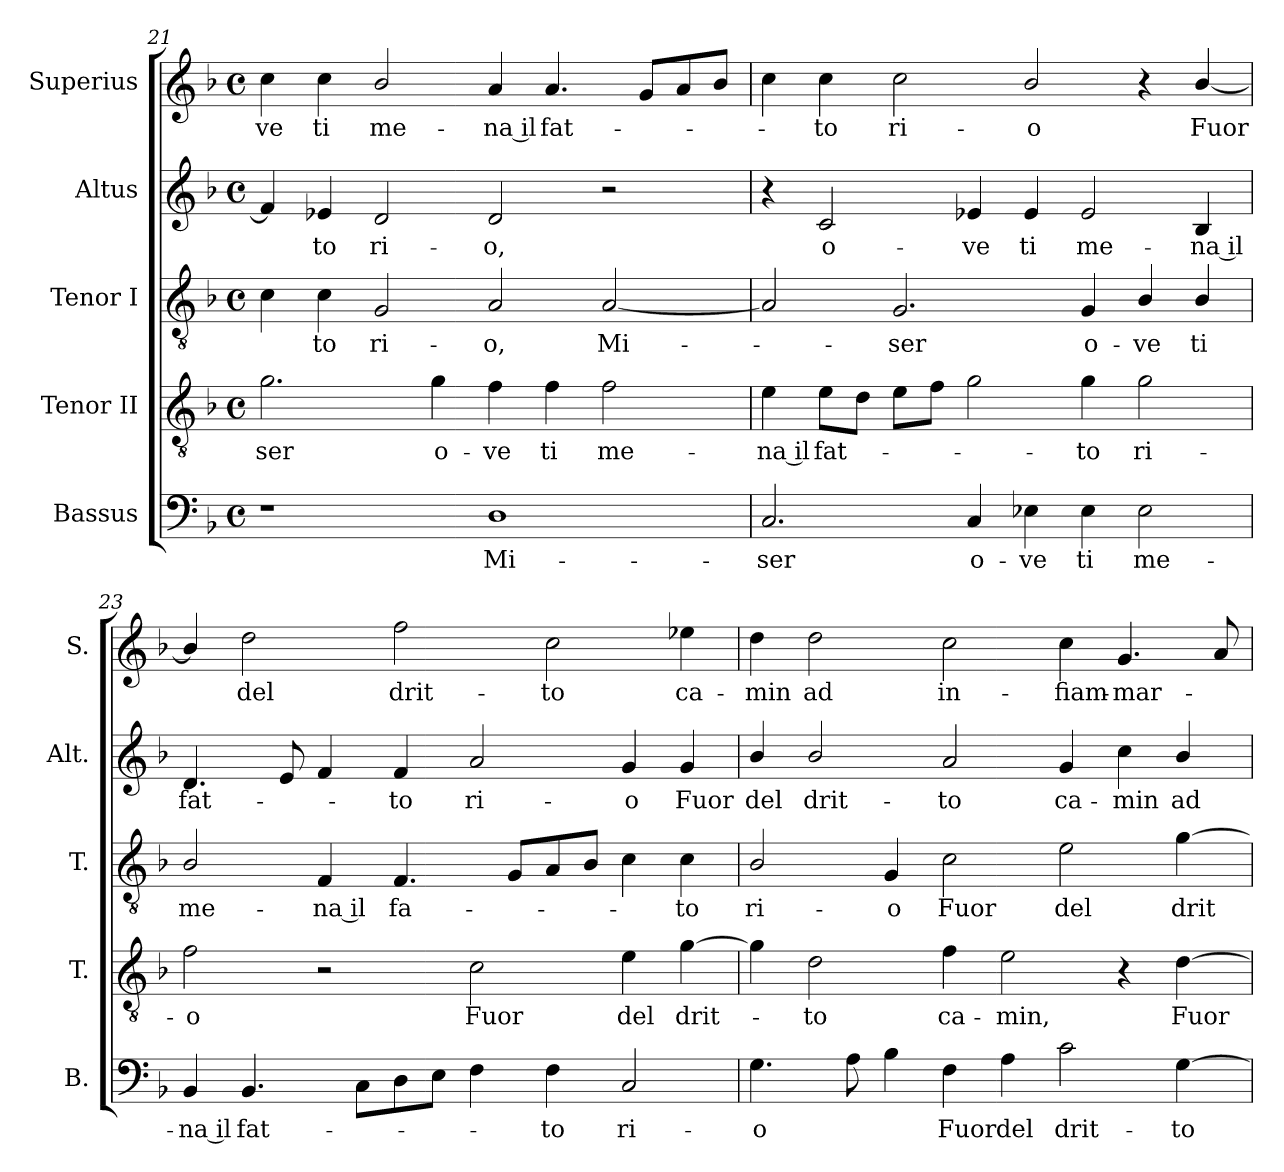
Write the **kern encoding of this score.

**kern	**text	**kern	**text	**kern	**text	**kern	**text	**kern	**text
*part5	*part5	*part4	*part4	*part3	*part3	*part2	*part2	*part1	*part1
*staff5	*staff5	*staff4	*staff4	*staff3	*staff3	*staff2	*staff2	*staff1	*staff1
*I"Bassus	*	*I"Tenor II	*	*I"Tenor I	*	*I"Altus	*	*I"Superius	*
*I'B.	*	*I'T.	*	*I'T.	*	*I'Alt.	*	*I'S.	*
*clefF4	*	*clefGv2	*	*clefGv2	*	*clefG2	*	*clefG2	*
*	*	*ITrd7c12	*	*ITrd7c12	*	*	*	*	*
*k[b-]	*	*k[b-]	*	*k[b-]	*	*k[b-]	*	*k[b-]	*
*F:	*	*F:	*	*F:	*	*F:	*	*F:	*
*M4/4	*	*M4/4	*	*M4/4	*	*M4/4	*	*M4/4	*
*met(c)	*	*met(c)	*	*met(c)	*	*met(c)	*	*met(c)	*
=21	=21	=21	=21	=21	=21	=21	=21	=21	=21
!	!	!	!LO:LY:b:color=#000000	!	!	!	!	!	!
!	!	!	!	!	!	!	!	!	!LO:LY:b:color=#000000
1r	.	2.Gi\	-ser	4Ci\	.	4fi/]	.	4cci\	-ve
!	!	!	!	!	!LO:LY:b:color=#000000	!	!	!	!
!	!	!	!	!	!	!	!LO:LY:b:color=#000000	!	!
!	!	!	!	!	!	!	!	!	!LO:LY:b:color=#000000
.	.	.	.	4Ci\	-to	4e-Xi/	-to	4cci\	ti
!	!	!	!	!	!LO:LY:b:color=#000000	!	!	!	!
!	!	!	!	!	!	!	!LO:LY:b:color=#000000	!	!
!	!	!	!	!	!	!	!	!	!LO:LY:b:color=#000000
.	.	.	.	2GGi/	ri-	2di/	ri-	2b-i/	me-
!	!	!	!LO:LY:b:color=#000000	!	!	!	!	!	!
.	.	4Gi\	o-	.	.	.	.	.	.
!	!LO:LY:b:color=#000000	!	!	!	!	!	!	!	!
!	!	!	!LO:LY:b:color=#000000	!	!	!	!	!	!
!	!	!	!	!	!LO:LY:b:color=#000000	!	!	!	!
!	!	!	!	!	!	!	!LO:LY:b:color=#000000	!	!
!	!	!	!	!	!	!	!	!	!LO:LY:b:color=#000000
1Di	Mi-	4Fi\	-ve	2AAi/	-o,	2di/	-o,	4ai/	-na il
!	!	!	!LO:LY:b:color=#000000	!	!	!	!	!	!
!	!	!	!	!	!	!	!	!	!LO:LY:b:color=#000000
.	.	4Fi\	ti	.	.	.	.	4.ai/	fat-
!	!	!	!LO:LY:b:color=#000000	!	!	!	!	!	!
!	!	!	!	!	!LO:LY:b:color=#000000	!	!	!	!
.	.	2Fi\	me-	[<2AAi/	Mi-	2r	.	.	.
.	.	.	.	.	.	.	.	8gi/L	.
.	.	.	.	.	.	.	.	8ai/	.
.	.	.	.	.	.	.	.	8b-i/J	.
!!LO:PB:g=z
=22	=22	=22	=22	=22	=22	=22	=22	=22	=22
!	!LO:LY:b:color=#000000	!	!	!	!	!	!	!	!
!	!	!	!LO:LY:b:color=#000000	!	!	!	!	!	!
2.Ci/	-ser	4Ei\	-na il	2AAi/]	.	4r	.	4cci\	.
!	!	!	!LO:LY:b:color=#000000	!	!	!	!	!	!
!	!	!	!	!	!	!	!LO:LY:b:color=#000000	!	!
!	!	!	!	!	!	!	!	!	!LO:LY:b:color=#000000
.	.	8Ei\L	fat-	.	.	2ci/	o-	4cci\	-to
.	.	8Di\J	.	.	.	.	.	.	.
!	!	!	!	!	!LO:LY:b:color=#000000	!	!	!	!
!	!	!	!	!	!	!	!	!	!LO:LY:b:color=#000000
.	.	8Ei\L	.	2.GGi/	-ser	.	.	2cci\	ri-
.	.	8Fi\J	.	.	.	.	.	.	.
!	!LO:LY:b:color=#000000	!	!	!	!	!	!	!	!
!	!	!	!	!	!	!	!LO:LY:b:color=#000000	!	!
4Ci/	o-	2Gi\	.	.	.	4e-Xi/	-ve	.	.
!	!LO:LY:b:color=#000000	!	!	!	!	!	!	!	!
!	!	!	!	!	!	!	!LO:LY:b:color=#000000	!	!
!	!	!	!	!	!	!	!	!	!LO:LY:b:color=#000000
4E-Xi\	-ve	.	.	.	.	4e-i/	ti	2b-i/	-o
!	!LO:LY:b:color=#000000	!	!	!	!	!	!	!	!
!	!	!	!LO:LY:b:color=#000000	!	!	!	!	!	!
!	!	!	!	!	!LO:LY:b:color=#000000	!	!	!	!
!	!	!	!	!	!	!	!LO:LY:b:color=#000000	!	!
4E-i\	ti	4Gi\	-to	4GGi/	o-	2e-i/	me-	.	.
!	!LO:LY:b:color=#000000	!	!	!	!	!	!	!	!
!	!	!	!LO:LY:b:color=#000000	!	!	!	!	!	!
!	!	!	!	!	!LO:LY:b:color=#000000	!	!	!	!
2E-i\	me-	2Gi\	ri-	4BB-i/	-ve	.	.	4r	.
!	!	!	!	!	!LO:LY:b:color=#000000	!	!	!	!
!	!	!	!	!	!	!	!LO:LY:b:color=#000000	!	!
!	!	!	!	!	!	!	!	!	!LO:LY:b:color=#000000
.	.	.	.	4BB-i/	ti	4B-i/	-na il	[<4b-i/	Fuor
=23	=23	=23	=23	=23	=23	=23	=23	=23	=23
!	!LO:LY:b:color=#000000	!	!	!	!	!	!	!	!
!	!	!	!LO:LY:b:color=#000000	!	!	!	!	!	!
!	!	!	!	!	!LO:LY:b:color=#000000	!	!	!	!
!	!	!	!	!	!	!	!LO:LY:b:color=#000000	!	!
4BB-i/	-na il	2Fi\	-o	2BB-i/	me-	4.di/	fat-	4b-i/]	.
!	!LO:LY:b:color=#000000	!	!	!	!	!	!	!	!
!	!	!	!	!	!	!	!	!	!LO:LY:b:color=#000000
4.BB-i/	fat-	.	.	.	.	.	.	2ddi\	del
.	.	.	.	.	.	8ei/	.	.	.
!	!	!	!	!	!LO:LY:b:color=#000000	!	!	!	!
.	.	2r	.	4FFi/	-na il	4fi/	.	.	.
8Ci\L	.	.	.	.	.	.	.	.	.
!	!	!	!	!	!LO:LY:b:color=#000000	!	!	!	!
!	!	!	!	!	!	!	!LO:LY:b:color=#000000	!	!
!	!	!	!	!	!	!	!	!	!LO:LY:b:color=#000000
8Di\	.	.	.	4.FFi/	fa-	4fi/	-to	2ffi\	drit-
8Ei\J	.	.	.	.	.	.	.	.	.
!	!	!	!LO:LY:b:color=#000000	!	!	!	!	!	!
!	!	!	!	!	!	!	!LO:LY:b:color=#000000	!	!
4Fi\	.	2Ci\	Fuor	.	.	2ai/	ri-	.	.
.	.	.	.	8GGi/L	.	.	.	.	.
!	!LO:LY:b:color=#000000	!	!	!	!	!	!	!	!
!	!	!	!	!	!	!	!	!	!LO:LY:b:color=#000000
4Fi\	-to	.	.	8AAi/	.	.	.	2cci\	-to
.	.	.	.	8BB-i/J	.	.	.	.	.
!	!LO:LY:b:color=#000000	!	!	!	!	!	!	!	!
!	!	!	!LO:LY:b:color=#000000	!	!	!	!	!	!
!	!	!	!	!	!	!	!LO:LY:b:color=#000000	!	!
2Ci/	ri-	4Ei\	del	4Ci\	.	4gi/	-o	.	.
!	!	!	!LO:LY:b:color=#000000	!	!	!	!	!	!
!	!	!	!	!	!LO:LY:b:color=#000000	!	!	!	!
!	!	!	!	!	!	!	!LO:LY:b:color=#000000	!	!
!	!	!	!	!	!	!	!	!	!LO:LY:b:color=#000000
.	.	[>4Gi\	drit-	4Ci\	-to	4gi/	Fuor	4ee-Xi\	ca-
=24	=24	=24	=24	=24	=24	=24	=24	=24	=24
!	!LO:LY:b:color=#000000	!	!	!	!	!	!	!	!
!	!	!	!	!	!LO:LY:b:color=#000000	!	!	!	!
!	!	!	!	!	!	!	!LO:LY:b:color=#000000	!	!
!	!	!	!	!	!	!	!	!	!LO:LY:b:color=#000000
4.Gi\	-o	4Gi\]	.	2BB-i/	ri-	4b-i/	del	4ddi\	-min
!	!	!	!LO:LY:b:color=#000000	!	!	!	!	!	!
!	!	!	!	!	!	!	!LO:LY:b:color=#000000	!	!
!	!	!	!	!	!	!	!	!	!LO:LY:b:color=#000000
.	.	2Di\	-to	.	.	2b-i/	drit-	2ddi\	ad
8Ai\	.	.	.	.	.	.	.	.	.
!	!	!	!	!	!LO:LY:b:color=#000000	!	!	!	!
4B-i\	.	.	.	4GGi/	-o	.	.	.	.
!	!LO:LY:b:color=#000000	!	!	!	!	!	!	!	!
!	!	!	!LO:LY:b:color=#000000	!	!	!	!	!	!
!	!	!	!	!	!LO:LY:b:color=#000000	!	!	!	!
!	!	!	!	!	!	!	!LO:LY:b:color=#000000	!	!
!	!	!	!	!	!	!	!	!	!LO:LY:b:color=#000000
4Fi\	Fuor	4Fi\	ca-	2Ci\	Fuor	2ai/	-to	2cci\	in-
!	!LO:LY:b:color=#000000	!	!	!	!	!	!	!	!
!	!	!	!LO:LY:b:color=#000000	!	!	!	!	!	!
4Ai\	del	2Ei\	-min,	.	.	.	.	.	.
!	!LO:LY:b:color=#000000	!	!	!	!	!	!	!	!
!	!	!	!	!	!LO:LY:b:color=#000000	!	!	!	!
!	!	!	!	!	!	!	!LO:LY:b:color=#000000	!	!
!	!	!	!	!	!	!	!	!	!LO:LY:b:color=#000000
2ci\	drit-	.	.	2Ei\	del	4gi/	ca-	4cci\	-fiam-
!	!	!	!	!	!	!	!LO:LY:b:color=#000000	!	!
!	!	!	!	!	!	!	!	!	!LO:LY:b:color=#000000
.	.	4r	.	.	.	4cci\	-min	4.gi/	-mar-
!	!LO:LY:b:color=#000000	!	!	!	!	!	!	!	!
!	!	!	!LO:LY:b:color=#000000	!	!	!	!	!	!
!	!	!	!	!	!LO:LY:b:color=#000000	!	!	!	!
!	!	!	!	!	!	!	!LO:LY:b:color=#000000	!	!
[>4Gi\	-to	[>4Di\	Fuor	[>4Gi\	drit-	4b-i/	ad	.	.
.	.	.	.	.	.	.	.	8ai/	.
=	=	=	=	=	=	=	=	=	=
*-	*-	*-	*-	*-	*-	*-	*-	*-	*-
